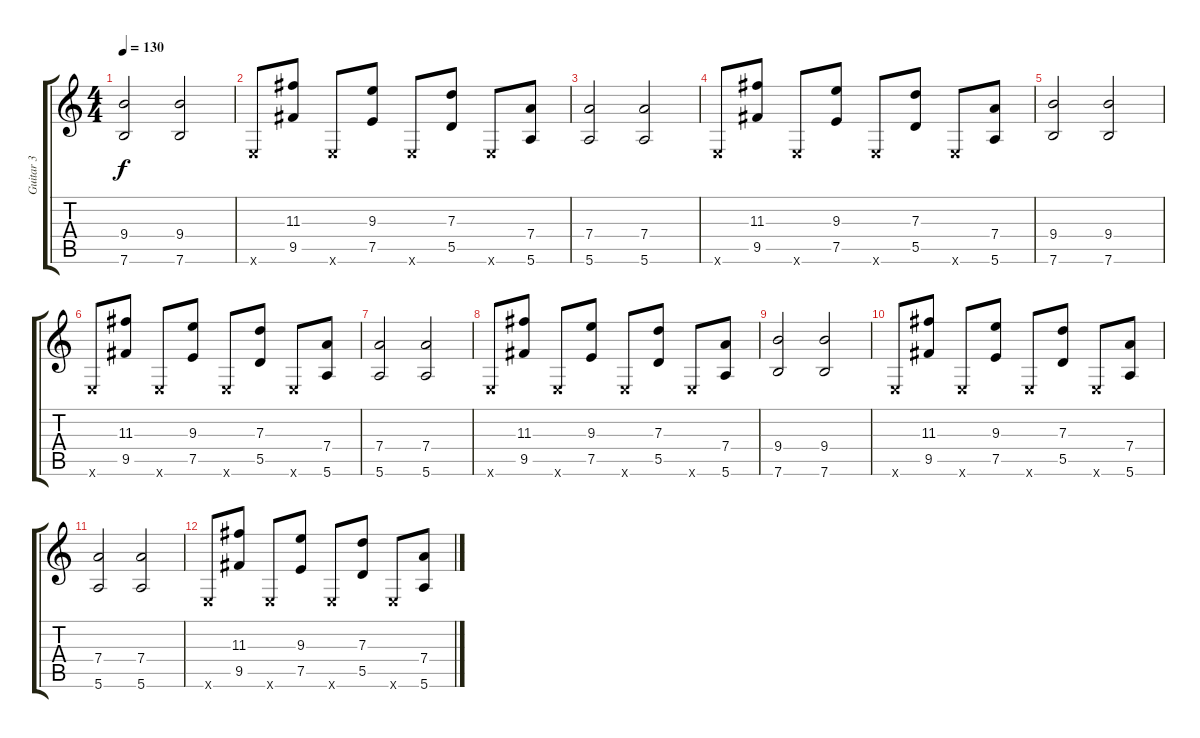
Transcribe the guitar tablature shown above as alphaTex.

\track ("Guitar 3" "Guitar 3") {instrument overdrivenguitar}
\staff {score tabs}
\tuning (E4 B3 G3 D3 A2 E2) {hide}
\ts (4 4)
\tempo 130
\clef g2
\ks c
(9.4 7.6).2{dy f} (9.4 7.6).2 |
0.6{x}.8 (11.3 9.5).8 0.6{x}.8 (9.3 7.5).8 0.6{x}.8 (7.3 5.5).8 0.6{x}.8 (7.4 5.6).8 |
(7.4 5.6).2 (7.4 5.6).2 |
0.6{x}.8 (11.3 9.5).8 0.6{x}.8 (9.3 7.5).8 0.6{x}.8 (7.3 5.5).8 0.6{x}.8 (7.4 5.6).8 |
(9.4 7.6).2 (9.4 7.6).2 |
0.6{x}.8 (11.3 9.5).8 0.6{x}.8 (9.3 7.5).8 0.6{x}.8 (7.3 5.5).8 0.6{x}.8 (7.4 5.6).8 |
(7.4 5.6).2 (7.4 5.6).2 |
0.6{x}.8 (11.3 9.5).8 0.6{x}.8 (9.3 7.5).8 0.6{x}.8 (7.3 5.5).8 0.6{x}.8 (7.4 5.6).8 |
(9.4 7.6).2 (9.4 7.6).2 |
0.6{x}.8 (11.3 9.5).8 0.6{x}.8 (9.3 7.5).8 0.6{x}.8 (7.3 5.5).8 0.6{x}.8 (7.4 5.6).8 |
(7.4 5.6).2 (7.4 5.6).2 |
0.6{x}.8 (11.3 9.5).8 0.6{x}.8 (9.3 7.5).8 0.6{x}.8 (7.3 5.5).8 0.6{x}.8 (7.4 5.6).8
